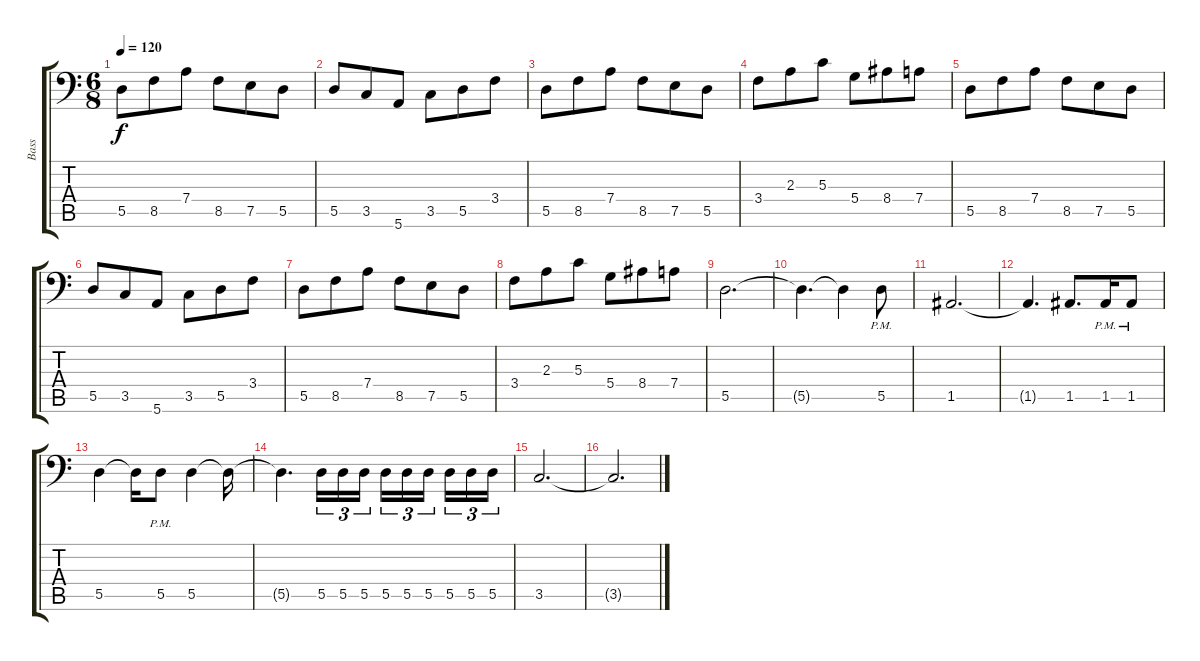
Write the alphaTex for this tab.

\track ("Bass" "Bass") {instrument electricbassfinger}
\staff {score tabs}
\tuning (E3 B2 G2 D2 A1 E1) {hide}
\ts (6 8)
\tempo 120
\clef f4
\ks c
5.5.8{dy f} 8.5.8 7.4.8 8.5.8 7.5.8 5.5.8 |
5.5.8 3.5.8 5.6.8 3.5.8 5.5.8 3.4.8 |
5.5.8 8.5.8 7.4.8 8.5.8 7.5.8 5.5.8 |
3.4.8 2.3.8 5.3.8 5.4.8 8.4.8 7.4.8 |
5.5.8 8.5.8 7.4.8 8.5.8 7.5.8 5.5.8 |
5.5.8 3.5.8 5.6.8 3.5.8 5.5.8 3.4.8 |
5.5.8 8.5.8 7.4.8 8.5.8 7.5.8 5.5.8 |
3.4.8 2.3.8 5.3.8 5.4.8 8.4.8 7.4.8 |
5.5.2{d} |
5.5{t}.4{d} 5.5{t}.4 5.5{pm}.8 |
1.5.2{d} |
1.5{t}.4{d} 1.5.8{d} 1.5{pm}.16 1.5{pm}.8 |
5.5.4 5.5{t}.16 5.5{pm}.8 5.5.4 5.5{t}.16 |
5.5{t}.4{d} 5.5.16{tu (3 2)} 5.5.16{tu (3 2)} 5.5.16{tu (3 2) beam splitsecondary} 5.5.16{tu (3 2)} 5.5.16{tu (3 2)} 5.5.16{tu (3 2) beam splitsecondary} 5.5.16{tu (3 2)} 5.5.16{tu (3 2)} 5.5.16{tu (3 2)} |
3.5.2{d} |
3.5{t}.2{d}
